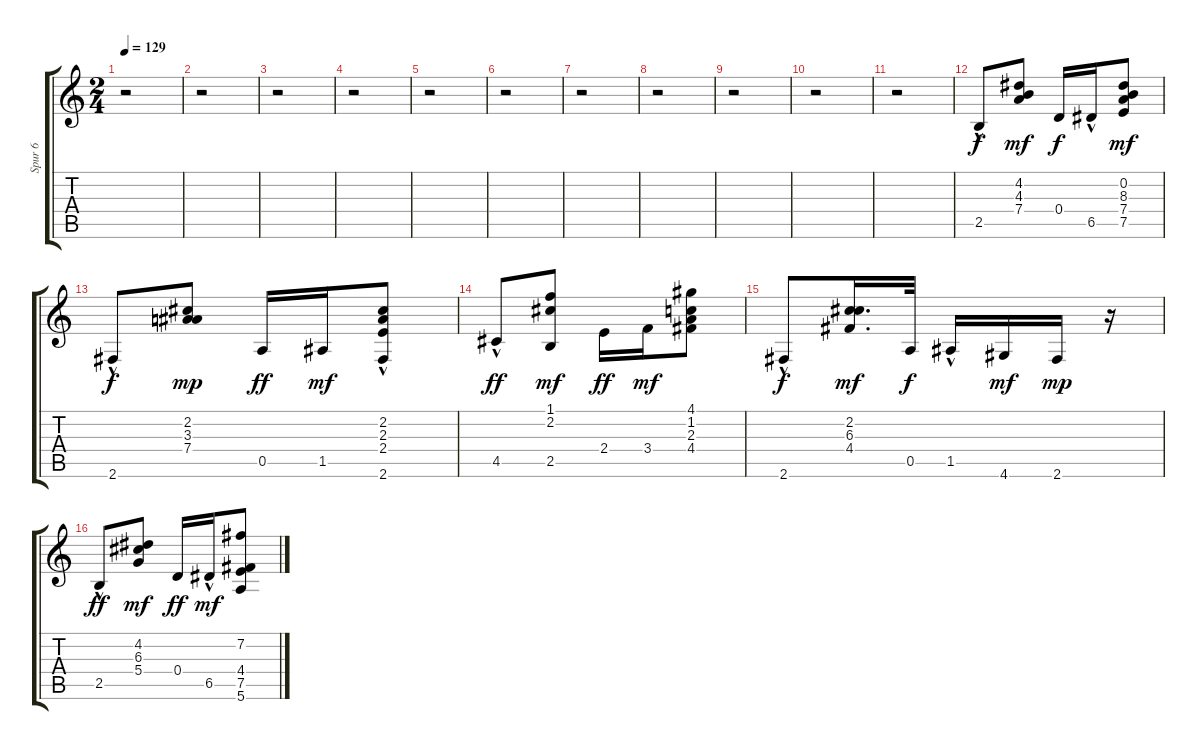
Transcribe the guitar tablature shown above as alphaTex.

\track ("Spur 6" "Spur 6") {instrument distortionguitar}
\staff {score tabs}
\tuning (E4 B3 G3 D3 A2 E2) {hide}
\ts (2 4)
\tempo 129
\clef g2
\ks c
r.2{dy f} |
r.2 |
r.2 |
r.2 |
r.2 |
r.2 |
r.2 |
r.2 |
r.2 |
r.2 |
r.2 |
2.5{hac}.8 (4.2 4.3 7.4).8{dy mf} 0.4.16{dy f} 6.5{hac}.16 (0.2 8.3 7.4 7.5).8{dy mf} |
2.6{hac}.8{dy f} (2.2 3.3 7.4).8{dy mp} 0.5.16{dy ff} 1.5.16{dy mf} (2.2 2.3 2.4 2.6{hac}).8 |
4.5{hac}.8{dy ff} (1.1 2.2 2.5).8{dy mf} 2.4.16{dy ff} 3.4.16{dy mf} (4.1 1.2 2.3 4.4).8 |
2.6{hac}.8{dy f} (2.2 6.3 4.4).16{d dy mf} 0.5.32{dy f} 1.5{hac}.16 4.6.16{dy mf} 2.6.16{dy mp} r.16 |
2.5{hac}.8{dy ff} (4.2 6.3 5.4).8{dy mf} 0.4.16{dy ff} 6.5{hac}.16{dy mf} (7.2 4.4 7.5 5.6).8
